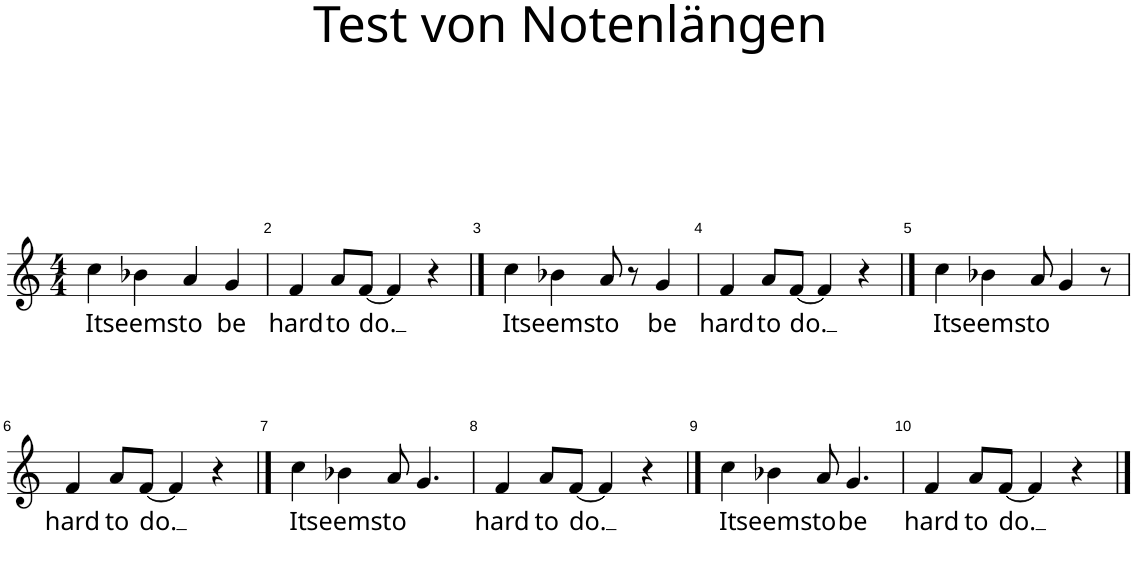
**kern	**text
*part1	*part1
*staff1	*staff1
*I"Piano	*
*I'Pno.	*
*clefG2	*
*k[]	*
*M4/4	*
=1	=1
!	!LO:LY:b
4cc\	It
!	!LO:LY:b
4b-X\	seems
!	!LO:LY:b
4a/	to
!	!LO:LY:b
4g/	be
=2	=2
!	!LO:LY:b
4f/	hard
!	!LO:LY:b
8a/L	to
!	!LO:LY:b
[8f/J	do.
4f/]	.
4r	.
==3	==3
!	!LO:LY:b
4cc\	It
!	!LO:LY:b
4b-X\	seems
!	!LO:LY:b
8a/	to
8r	.
!	!LO:LY:b
4g/	be
=4	=4
!	!LO:LY:b
4f/	hard
!	!LO:LY:b
8a/L	to
!	!LO:LY:b
[8f/J	do.
4f/]	.
4r	.
==5	==5
!	!LO:LY:b
4cc\	It
!	!LO:LY:b
4b-X\	seems
!	!LO:LY:b
8a/	to
4g/	.
8r	.
!!LO:LB:g=z
=6	=6
!	!LO:LY:b
4f/	hard
!	!LO:LY:b
8a/L	to
!	!LO:LY:b
[8f/J	do.
4f/]	.
4r	.
==7	==7
!	!LO:LY:b
4cc\	It
!	!LO:LY:b
4b-X\	seems
!	!LO:LY:b
8a/	to
4.g/	.
=8	=8
!	!LO:LY:b
4f/	hard
!	!LO:LY:b
8a/L	to
!	!LO:LY:b
[8f/J	do.
4f/]	.
4r	.
==9	==9
!	!LO:LY:b
4cc\	It
!	!LO:LY:b
4b-X\	seems
!	!LO:LY:b
8a/	to
!	!LO:LY:b
4.g/	be
=10	=10
!	!LO:LY:b
4f/	hard
!	!LO:LY:b
8a/L	to
!	!LO:LY:b
[8f/J	do.
4f/]	.
4r	.
==	==
*-	*-
